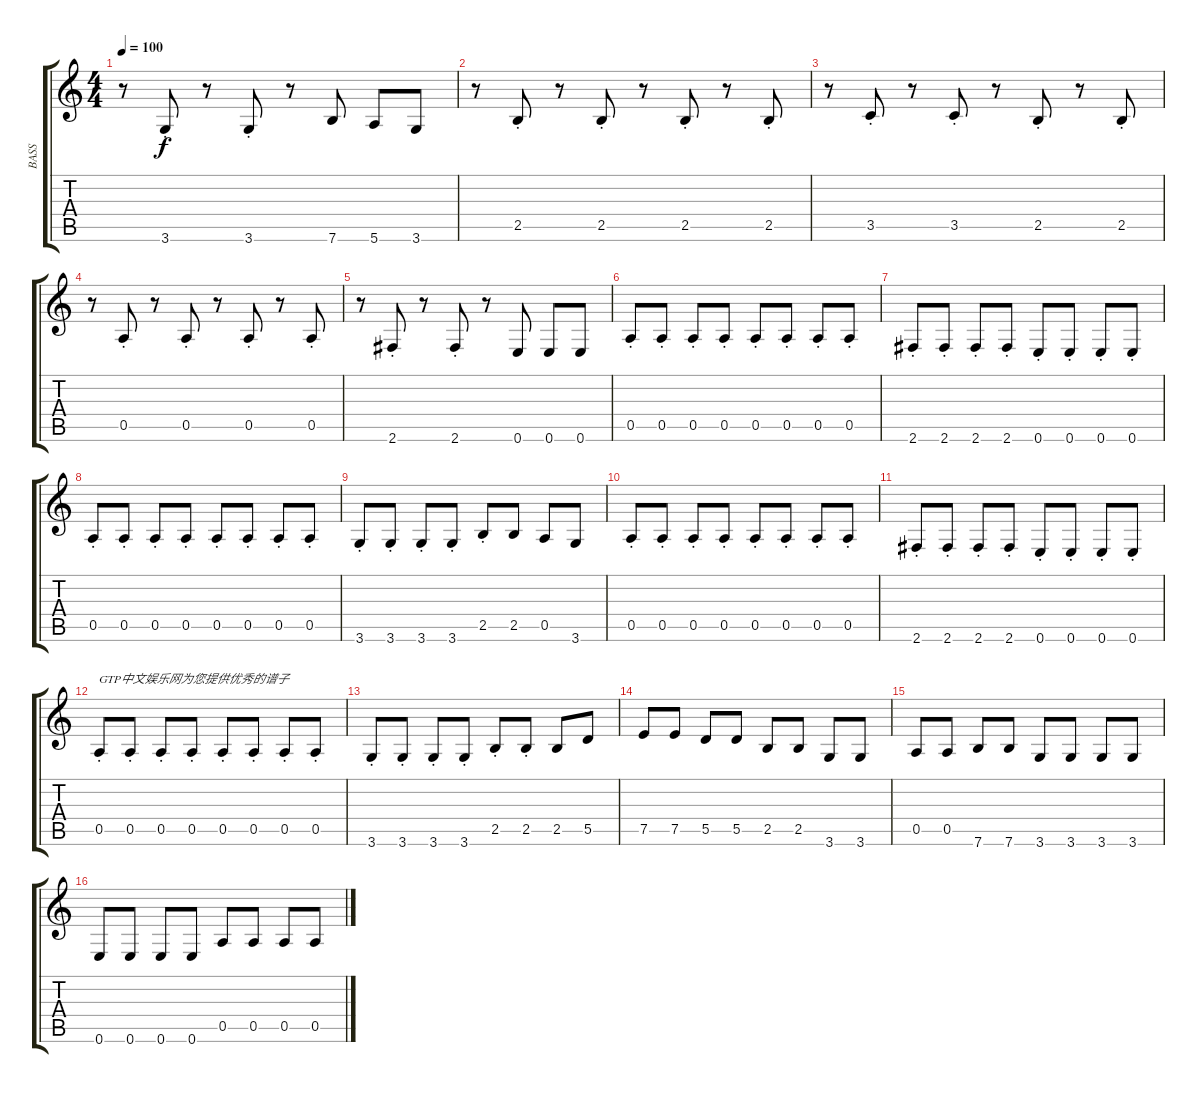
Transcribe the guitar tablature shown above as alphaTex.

\track ("BASS" "BASS") {instrument electricbassfinger}
\staff {score tabs}
\tuning (E4 B3 G3 D3 A2 E2) {hide}
\ts (4 4)
\tempo 100
\clef g2
\ks c
r.8{dy f} 3.6{st}.8 r.8 3.6{st}.8 r.8 7.6.8 5.6.8 3.6.8 |
r.8 2.5{st}.8 r.8 2.5{st}.8 r.8 2.5{st}.8 r.8 2.5{st}.8 |
r.8 3.5{st}.8 r.8 3.5{st}.8 r.8 2.5{st}.8 r.8 2.5{st}.8 |
r.8 0.5{st}.8 r.8 0.5{st}.8 r.8 0.5{st}.8 r.8 0.5{st}.8 |
r.8 2.6{st}.8 r.8 2.6{st}.8 r.8 0.6.8 0.6.8 0.6.8 |
0.5{st}.8 0.5{st}.8 0.5{st}.8 0.5{st}.8 0.5{st}.8 0.5{st}.8 0.5{st}.8 0.5{st}.8 |
2.6{st}.8 2.6{st}.8 2.6{st}.8 2.6{st}.8 0.6{st}.8 0.6{st}.8 0.6{st}.8 0.6{st}.8 |
0.5{st}.8 0.5{st}.8 0.5{st}.8 0.5{st}.8 0.5{st}.8 0.5{st}.8 0.5{st}.8 0.5{st}.8 |
3.6{st}.8 3.6{st}.8 3.6{st}.8 3.6{st}.8 2.5{st}.8 2.5.8 0.5.8 3.6.8 |
0.5{st}.8 0.5{st}.8 0.5{st}.8 0.5{st}.8 0.5{st}.8 0.5{st}.8 0.5{st}.8 0.5{st}.8 |
2.6{st}.8 2.6{st}.8 2.6{st}.8 2.6{st}.8 0.6{st}.8 0.6{st}.8 0.6{st}.8 0.6{st}.8 |
0.5{st}.8{txt "GTP中文娱乐网为您提供优秀的谱子"} 0.5{st}.8 0.5{st}.8 0.5{st}.8 0.5{st}.8 0.5{st}.8 0.5{st}.8 0.5{st}.8 |
3.6{st}.8 3.6{st}.8 3.6{st}.8 3.6{st}.8 2.5{st}.8 2.5{st}.8 2.5.8 5.5.8 |
7.5.8 7.5.8 5.5.8 5.5.8 2.5.8 2.5.8 3.6.8 3.6.8 |
0.5.8 0.5.8 7.6.8 7.6.8 3.6.8 3.6.8 3.6.8 3.6.8 |
0.6.8 0.6.8 0.6.8 0.6.8 0.5.8 0.5.8 0.5.8 0.5.8
